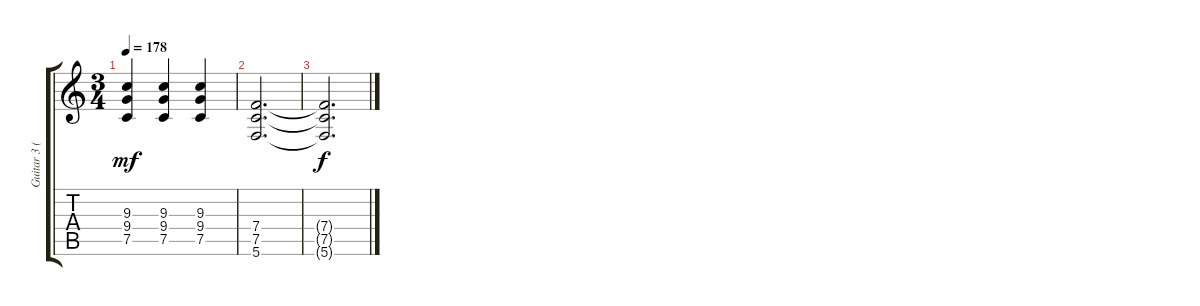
\track ("Guitar 3 (Rhytm)" "Guitar 3 (") {instrument distortionguitar}
\staff {score tabs}
\tuning (C4 G3 Eb3 Bb2 F2 C2) {hide}
\ts (3 4)
\tempo 178
\clef g2
\ks c
(9.3 9.4 7.5).4{dy mf} (9.3 9.4 7.5).4 (9.3 9.4 7.5).4 |
(7.4 7.5 5.6).2{d} |
(7.4{t} 7.5{t} 5.6{t}).2{d dy f}
